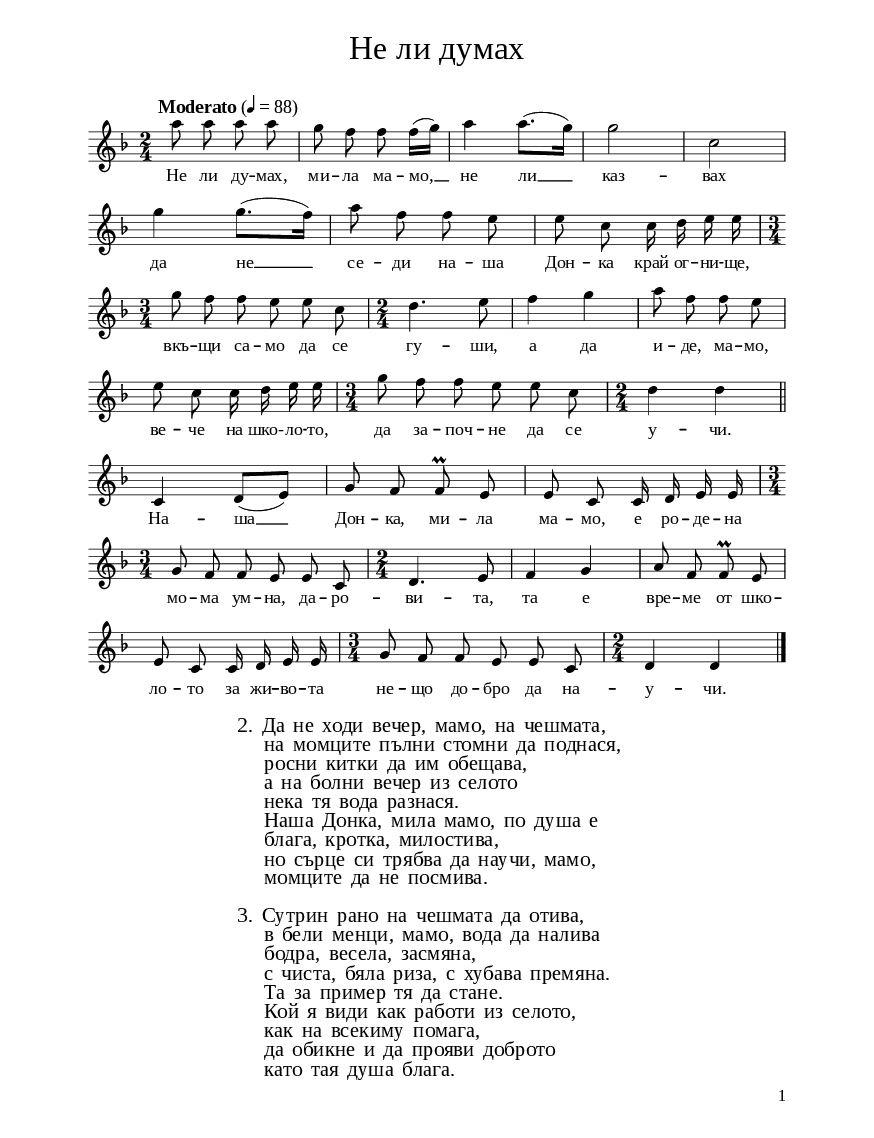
\version "2.24.2"

% include paper part and global functions
\include "include/globals.ily"

\bookpart {
  \label #'ref154
  \tocItem \markup "Не ли думах"
   \paper {
    print-all-headers = ##t
    print-page-number = ##t
    print-first-page-number = ##t

    % put page numbers on the bottom
    oddHeaderMarkup = \markup ""
    evenHeaderMarkup = \markup ""
    oddFooterMarkup = \markup
    \fill-line {
      ""
      \if \should-print-page-number \fromproperty #'page:page-number-string
    }
    evenFooterMarkup = \markup
    \fill-line {
      \if \should-print-page-number \fromproperty #'page:page-number-string
      ""
    }

    left-margin = 1.5\cm
    right-margin = 1.5\cm
    top-margin = 1.6\cm
    bottom-margin = 1.2\cm
    ragged-bottom = ##t % do not spread the staves to fill the whole vertical space

    % change distance between staves
    system-system-spacing =
    #'((basic-distance . 9)
       (minimum-distance . 6)
       (padding . 1)
       (stretchability . 12))
  }
  \score {
    \include "include/score-layout.ily"

    \new Voice \absolute {
      \clef treble
      \key d \minor
      \time 2/4
      \tempoFunc "Moderato" 4 "88"
      \autoBeamOff

      a''8 a''8 a''8 a''8 | % 2
      g''8 f''8 f''8 f''16 [ ( g''16 ) ] | % 3
      a''4 a''8. [( g''16 )] | % 4
      g''2 | % 5
      c''2 \break | % 6
      g''4 g''8. [( f''16 )] | % 7
      a''8 f''8 f''8 e''8 | % 8
      e''8 c''8 c''16 d''16 e''16 e''16 \break | % 9
      \time 3/4  g''8 f''8 f''8 e''8 e''8 c''8 |
      \time 2/4  d''4. e''8 | % 11
      f''4 g''4 | % 12
      a''8 f''8 f''8 e''8 \break | % 13
      e''8 c''8 c''16 d''16 e''16 e''16 | % 14
      \time 3/4  g''8 f''8 f''8 e''8 e''8 c''8 | % 15
      \time 2/4  d''4 d''4 \bar "||"
      \break | % 16
      c'4 d'8 [( e'8 )] | % 17
      g'8 f'8 f'8\prall e'8 | % 18
      e'8 c'8 c'16 d'16 e'16 e'16 \break | % 19
      \time 3/4  g'8 f'8 f'8 e'8 e'8 c'8 |
      \time 2/4  d'4. e'8 | % 21
      f'4 g'4 | % 22
      a'8 f'8 f'8\prall e'8 \break | % 23
      e'8 c'8 c'16 d'16 e'16 e'16 | % 24
      \time 3/4  g'8 f'8 f'8 e'8 e'8 c'8 | % 25
      \time 2/4  d'4 d'4 \bar "|."
    }

    \addlyrics {
      Не ли ду
      -- мах, ми -- ла ма -- мо, __ не ли __ каз -- вах да
      не __ се -- ди на -- ша Дон -- ка край ог -- ни --
      ще, вкъ -- щи са -- мо да се гу -- ши, а да
      и -- де, ма -- мо, ве -- че на "шко-" -- ло -- то,
      да за -- поч -- не да се у -- чи. На -- ша __ Дон
      -- ка, ми -- ла ма -- мо, е ро -- де -- на мо --
      ма ум -- на, да -- ро -- ви -- та, та е вре --
      ме от шко -- ло -- то за жи -- во -- та не --
      що до -- бро да на -- у -- чи.
    }

    \header {
      title = \titleFunc "Не ли думах" "Ne li dumah"
    }

    \midi{}

  } % score

 \markup \fontsize #+2.5 {
   \hspace #12
    \override #'(baseline-skip . 1.8)
      
      \column {

        \line {   "   " 2. Да не ходи вечер, мамо, на чешмата,}

        \line {   "        " на момците пълни стомни да поднася,}

        \line {   "        " росни китки да им обещава,}

        \line {   "        " а на болни вечер из селото} 

        \line {   "        " нека тя вода разнася.}

        \line {   "        " Наша Донка, мила мамо, по душа е}

        \line {   "        " блага, кротка, милостива,}

        \line {   "        " но сърце си трябва да научи, мамо,}

        \line {   "        " момците да не посмива.}
          \line {   "   "}

          \line {   "   " 3. Сутрин рано на чешмата да отива,}

        \line {   "        " в бели менци, мамо, вода да налива}

        \line {   "        " бодра, весела, засмяна,}

        \line {   "        " с чиста, бяла риза, с хубава премяна.}

        \line {   "        " Та за пример тя да стане.}

        \line {   "        " Кой я види как работи из селото,}

        \line {   "        " как на всекиму помага,}

        \line {   "        " да обикне и да прояви доброто}

        \line {   "        " като тая душа блага.}
      }
    } % markup


} % bookpart
